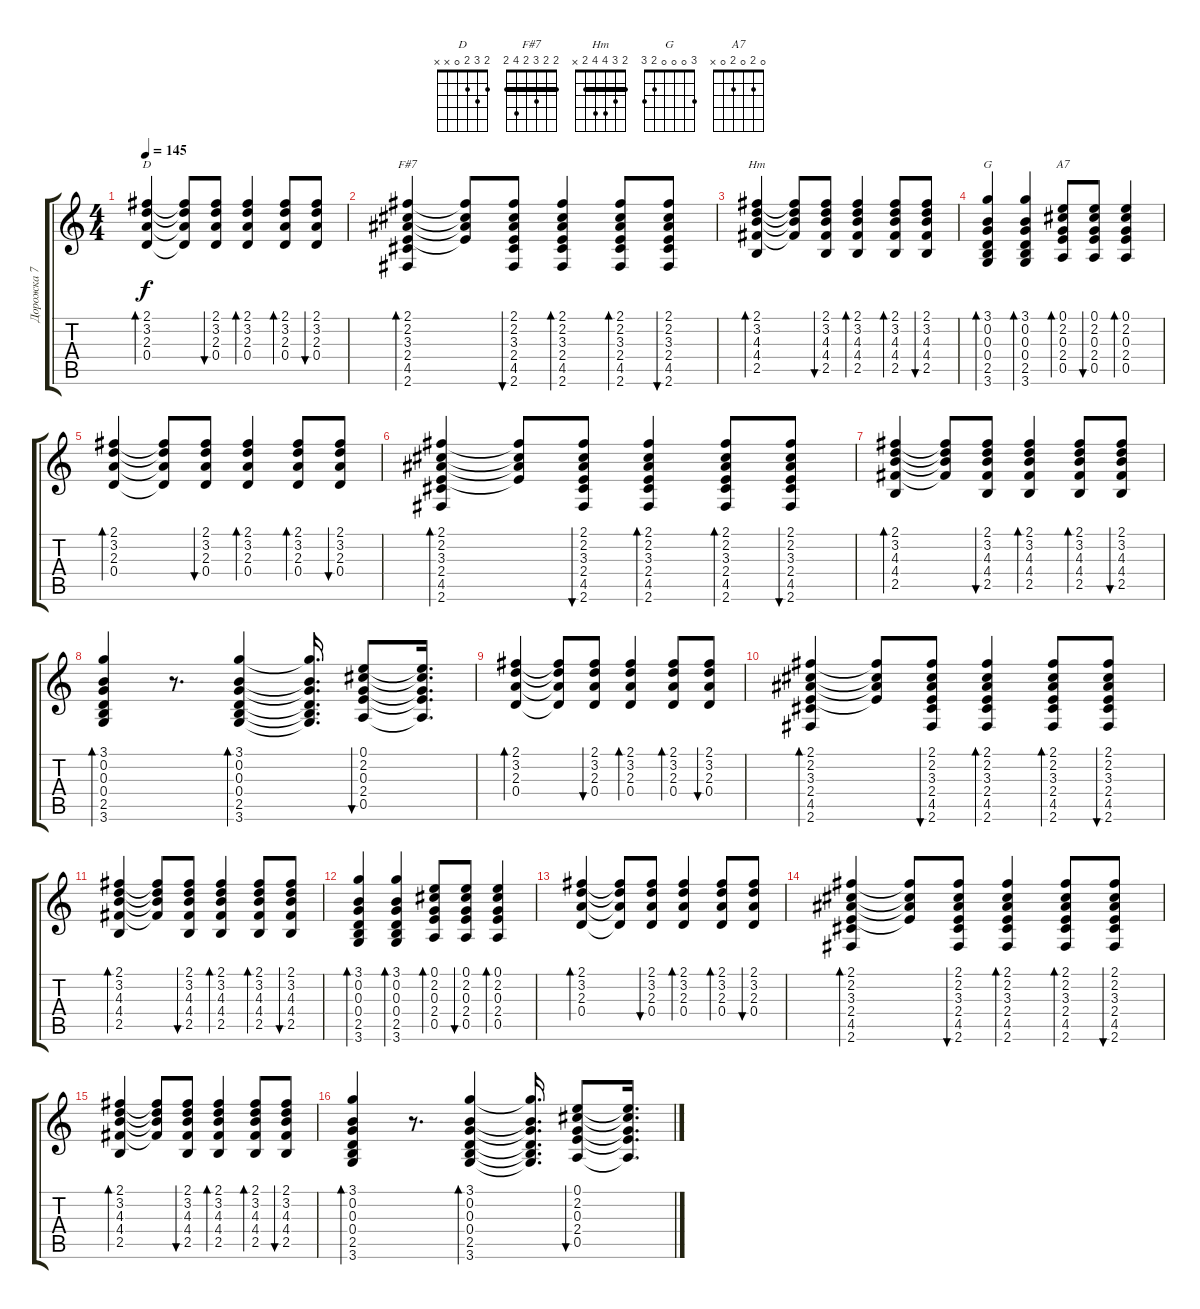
\track ("Дорожка 7" "Дорожка 7") {instrument acousticguitarsteel}
\staff {score tabs}
\tuning (E4 B3 G3 D3 A2 E2) {hide}
\chord ("D" 2 3 2 0 x x)
\chord ("F#7" 2 2 3 2 4 2) {barre 2}
\chord ("Hm" 2 3 4 4 2 x) {barre 2}
\chord ("G" 3 0 0 0 2 3)
\chord ("A7" 0 2 0 2 0 x)
\ts (4 4)
\tempo 145
\clef g2
\ks c
(2.1 3.2 2.3 0.4).4{bd 60 ch "D" dy f} (2.1{t} 3.2{t} 2.3{t} 0.4{t}).8 (2.1 3.2 2.3 0.4).8{bu 60} (2.1 3.2 2.3 0.4).4{bd 60} (2.1 3.2 2.3 0.4).8{bd 60} (2.1 3.2 2.3 0.4).8{bu 60} |
(2.1 2.2 3.3 2.4 4.5 2.6).4{bd 60 ch "F#7"} (2.1{t} 2.2{t} 3.3{t} 2.4{t}).8 (2.1 2.2 3.3 2.4 4.5 2.6).8{bu 60} (2.1 2.2 3.3 2.4 4.5 2.6).4{bd 60} (2.1 2.2 3.3 2.4 4.5 2.6).8{bd 60} (2.1 2.2 3.3 2.4 4.5 2.6).8{bu 60} |
(2.1 3.2 4.3 4.4 2.5).4{bd 60 ch "Hm"} (2.1{t} 3.2{t} 4.3{t} 4.4{t}).8 (2.1 3.2 4.3 4.4 2.5).8{bu 60} (2.1 3.2 4.3 4.4 2.5).4{bd 60} (2.1 3.2 4.3 4.4 2.5).8{bd 60} (2.1 3.2 4.3 4.4 2.5).8{bu 60} |
(3.1 0.2 0.3 0.4 2.5 3.6).4{bd 60 ch "G"} (3.1 0.2 0.3 0.4 2.5 3.6).4{bd 60} (0.1 2.2 0.3 2.4 0.5).8{bd 60 ch "A7"} (0.1 2.2 0.3 2.4 0.5).8{bu 60} (0.1 2.2 0.3 2.4 0.5).4{bd 60} |
(2.1 3.2 2.3 0.4).4{bd 60} (2.1{t} 3.2{t} 2.3{t} 0.4{t}).8 (2.1 3.2 2.3 0.4).8{bu 60} (2.1 3.2 2.3 0.4).4{bd 60} (2.1 3.2 2.3 0.4).8{bd 60} (2.1 3.2 2.3 0.4).8{bu 60} |
(2.1 2.2 3.3 2.4 4.5 2.6).4{bd 60} (2.1{t} 2.2{t} 3.3{t} 2.4{t}).8 (2.1 2.2 3.3 2.4 4.5 2.6).8{bu 60} (2.1 2.2 3.3 2.4 4.5 2.6).4{bd 60} (2.1 2.2 3.3 2.4 4.5 2.6).8{bd 60} (2.1 2.2 3.3 2.4 4.5 2.6).8{bu 60} |
(2.1 3.2 4.3 4.4 2.5).4{bd 60} (2.1{t} 3.2{t} 4.3{t} 4.4{t}).8 (2.1 3.2 4.3 4.4 2.5).8{bu 60} (2.1 3.2 4.3 4.4 2.5).4{bd 60} (2.1 3.2 4.3 4.4 2.5).8{bd 60} (2.1 3.2 4.3 4.4 2.5).8{bu 60} |
(3.1 0.2 0.3 0.4 2.5 3.6).4{bd 60} r.8{d} (3.1 0.2 0.3 0.4 2.5 3.6).4{bd 60} (3.1{t} 0.2{t} 0.3{t} 0.4{t} 2.5{t} 3.6{t}).16{d} (0.1 2.2 0.3 2.4 0.5).8{bu 60} (0.1{t} 2.2{t} 0.3{t} 2.4{t} 0.5{t}).16{d} |
(2.1 3.2 2.3 0.4).4{bd 60} (2.1{t} 3.2{t} 2.3{t} 0.4{t}).8 (2.1 3.2 2.3 0.4).8{bu 60} (2.1 3.2 2.3 0.4).4{bd 60} (2.1 3.2 2.3 0.4).8{bd 60} (2.1 3.2 2.3 0.4).8{bu 60} |
(2.1 2.2 3.3 2.4 4.5 2.6).4{bd 60} (2.1{t} 2.2{t} 3.3{t} 2.4{t}).8 (2.1 2.2 3.3 2.4 4.5 2.6).8{bu 60} (2.1 2.2 3.3 2.4 4.5 2.6).4{bd 60} (2.1 2.2 3.3 2.4 4.5 2.6).8{bd 60} (2.1 2.2 3.3 2.4 4.5 2.6).8{bu 60} |
(2.1 3.2 4.3 4.4 2.5).4{bd 60} (2.1{t} 3.2{t} 4.3{t} 4.4{t}).8 (2.1 3.2 4.3 4.4 2.5).8{bu 60} (2.1 3.2 4.3 4.4 2.5).4{bd 60} (2.1 3.2 4.3 4.4 2.5).8{bd 60} (2.1 3.2 4.3 4.4 2.5).8{bu 60} |
(3.1 0.2 0.3 0.4 2.5 3.6).4{bd 60} (3.1 0.2 0.3 0.4 2.5 3.6).4{bd 60} (0.1 2.2 0.3 2.4 0.5).8{bd 60} (0.1 2.2 0.3 2.4 0.5).8{bu 60} (0.1 2.2 0.3 2.4 0.5).4{bd 60} |
(2.1 3.2 2.3 0.4).4{bd 60} (2.1{t} 3.2{t} 2.3{t} 0.4{t}).8 (2.1 3.2 2.3 0.4).8{bu 60} (2.1 3.2 2.3 0.4).4{bd 60} (2.1 3.2 2.3 0.4).8{bd 60} (2.1 3.2 2.3 0.4).8{bu 60} |
(2.1 2.2 3.3 2.4 4.5 2.6).4{bd 60} (2.1{t} 2.2{t} 3.3{t} 2.4{t}).8 (2.1 2.2 3.3 2.4 4.5 2.6).8{bu 60} (2.1 2.2 3.3 2.4 4.5 2.6).4{bd 60} (2.1 2.2 3.3 2.4 4.5 2.6).8{bd 60} (2.1 2.2 3.3 2.4 4.5 2.6).8{bu 60} |
(2.1 3.2 4.3 4.4 2.5).4{bd 60} (2.1{t} 3.2{t} 4.3{t} 4.4{t}).8 (2.1 3.2 4.3 4.4 2.5).8{bu 60} (2.1 3.2 4.3 4.4 2.5).4{bd 60} (2.1 3.2 4.3 4.4 2.5).8{bd 60} (2.1 3.2 4.3 4.4 2.5).8{bu 60} |
(3.1 0.2 0.3 0.4 2.5 3.6).4{bd 60} r.8{d} (3.1 0.2 0.3 0.4 2.5 3.6).4{bd 60} (3.1{t} 0.2{t} 0.3{t} 0.4{t} 2.5{t} 3.6{t}).16{d} (0.1 2.2 0.3 2.4 0.5).8{bu 60} (0.1{t} 2.2{t} 0.3{t} 2.4{t} 0.5{t}).16{d}
